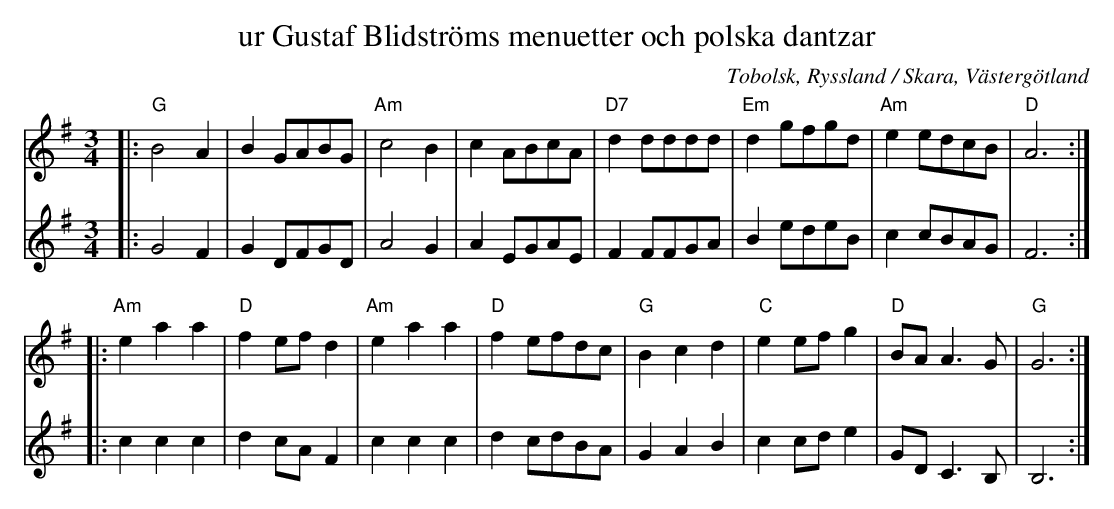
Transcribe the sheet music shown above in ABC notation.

X:1
T:ur Gustaf Blidströms menuetter och polska dantzar
O:Tobolsk, Ryssland / Skara, Västergötland
M:3/4
L:1/8
V:1
V:2
K:Gmaj
V:1
|: "G"B4A2 | B2 GABG | "Am"c4B2 | c2ABcA | "D7"d2dddd | "Em"d2gfgd | "Am"e2edcB | "D"A6 :|
V:2
|:G4F2 | G2DFGD | A4G2 | A2EGAE | F2FFGA | B2edeB | c2cBAG | F6 :|
V:1
|: "Am"e2a2a2 | "D"f2efd2 | "Am"e2a2a2 | "D"f2efdc | "G"B2c2d2 | "C"e2efg2 | "D"BAA3G | "G"G6 :|
V:2
|: c2c2c2 | d2cAF2 | c2c2c2 | d2cdBA | G2A2B2 | c2cde2 | GD C3B, | B,6 :|
